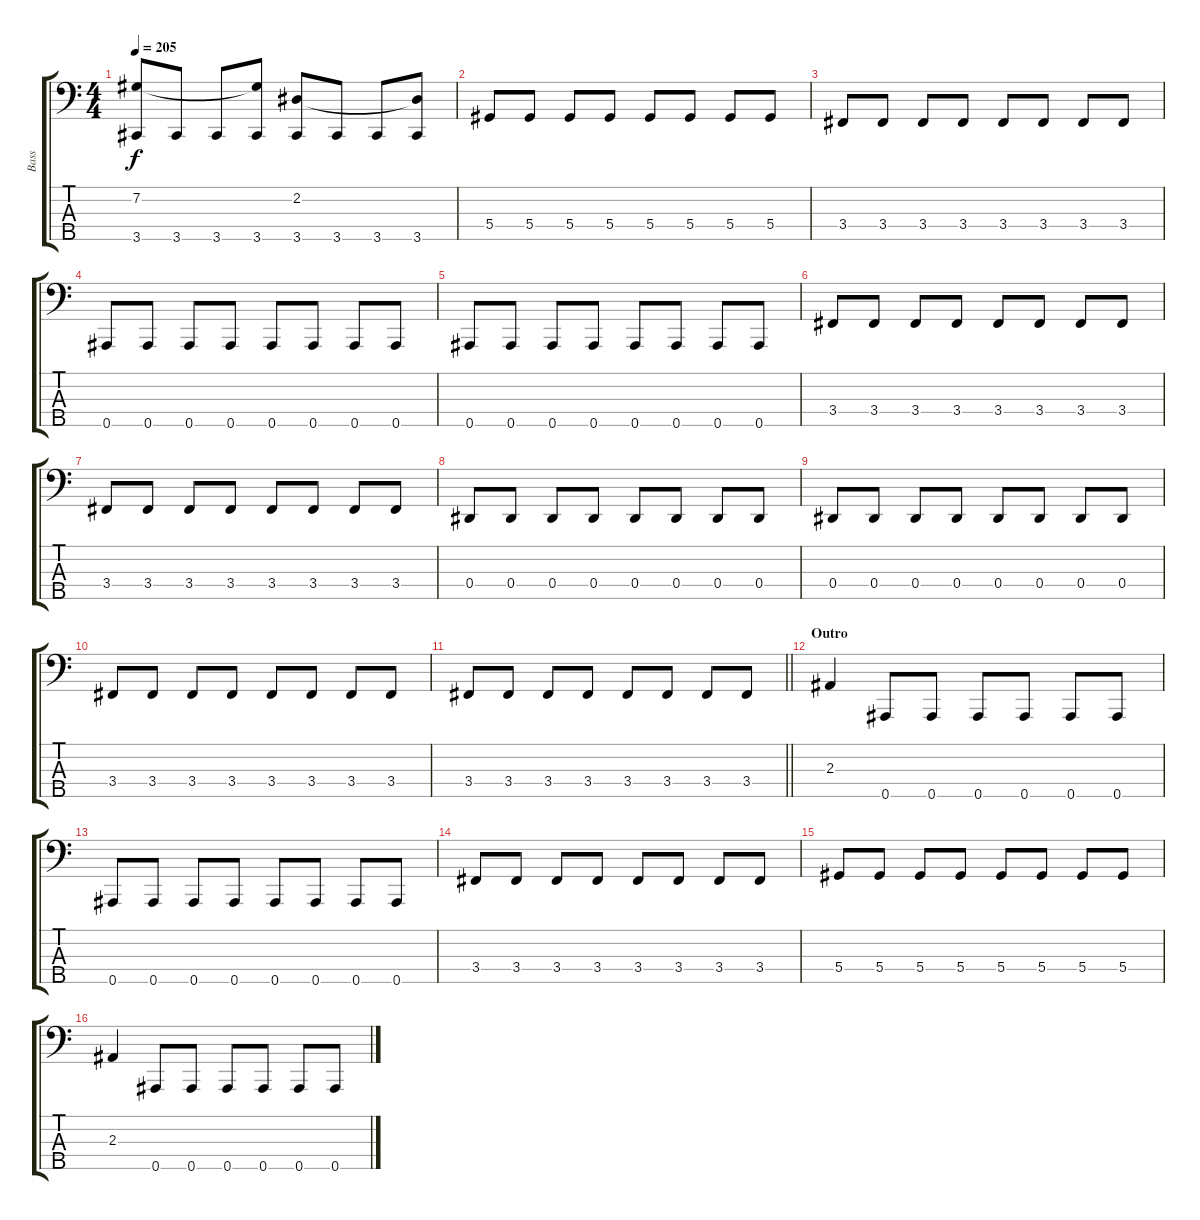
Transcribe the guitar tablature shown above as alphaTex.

\track ("Bass" "Bass") {instrument electricbassfinger}
\staff {score tabs}
\tuning (Gb2 Db2 Ab1 Eb1 Bb0) {hide}
\ts (4 4)
\tempo 205
\clef f4
\ks c
(7.2 3.5).8{dy f} 3.5.8 3.5.8 (7.2{t} 3.5).8 (2.2 3.5).8 3.5.8 3.5.8 (2.2{t} 3.5).8 |
5.4.8 5.4.8 5.4.8 5.4.8 5.4.8 5.4.8 5.4.8 5.4.8 |
3.4.8 3.4.8 3.4.8 3.4.8 3.4.8 3.4.8 3.4.8 3.4.8 |
0.5.8 0.5.8 0.5.8 0.5.8 0.5.8 0.5.8 0.5.8 0.5.8 |
0.5.8 0.5.8 0.5.8 0.5.8 0.5.8 0.5.8 0.5.8 0.5.8 |
3.4.8 3.4.8 3.4.8 3.4.8 3.4.8 3.4.8 3.4.8 3.4.8 |
3.4.8 3.4.8 3.4.8 3.4.8 3.4.8 3.4.8 3.4.8 3.4.8 |
0.4.8 0.4.8 0.4.8 0.4.8 0.4.8 0.4.8 0.4.8 0.4.8 |
0.4.8 0.4.8 0.4.8 0.4.8 0.4.8 0.4.8 0.4.8 0.4.8 |
3.4.8 3.4.8 3.4.8 3.4.8 3.4.8 3.4.8 3.4.8 3.4.8 |
\barLineRight lightlight
3.4.8 3.4.8 3.4.8 3.4.8 3.4.8 3.4.8 3.4.8 3.4.8 |
\section ("" "Outro")
2.3.4 0.5.8 0.5.8 0.5.8 0.5.8 0.5.8 0.5.8 |
0.5.8 0.5.8 0.5.8 0.5.8 0.5.8 0.5.8 0.5.8 0.5.8 |
3.4.8 3.4.8 3.4.8 3.4.8 3.4.8 3.4.8 3.4.8 3.4.8 |
5.4.8 5.4.8 5.4.8 5.4.8 5.4.8 5.4.8 5.4.8 5.4.8 |
2.3.4 0.5.8 0.5.8 0.5.8 0.5.8 0.5.8 0.5.8
